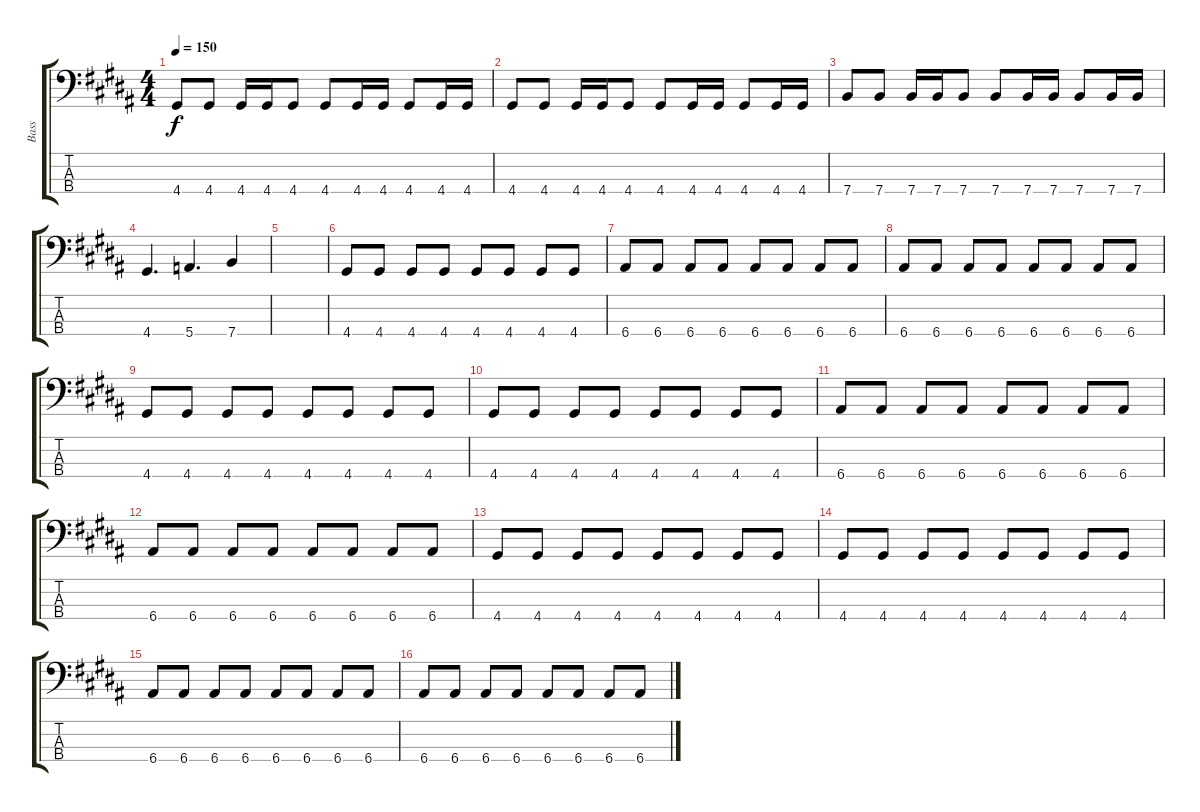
\track ("Bass" "Bass") {instrument electricbassfinger}
\staff {score tabs}
\tuning (G2 D2 A1 E1) {hide}
\ts (4 4)
\tempo 150
\clef f4
\ks b
4.4.8{dy f} 4.4.8 4.4.16 4.4.16 4.4.8 4.4.8 4.4.16 4.4.16 4.4.8 4.4.16 4.4.16 |
\ks g#minor
4.4.8 4.4.8 4.4.16 4.4.16 4.4.8 4.4.8 4.4.16 4.4.16 4.4.8 4.4.16 4.4.16 |
7.4.8 7.4.8 7.4.16 7.4.16 7.4.8 7.4.8 7.4.16 7.4.16 7.4.8 7.4.16 7.4.16 |
4.4.4{d} 5.4.4{d} 7.4.4 |
\ks b
|
\ks g#minor
4.4.8 4.4.8 4.4.8 4.4.8 4.4.8 4.4.8 4.4.8 4.4.8 |
6.4.8 6.4.8 6.4.8 6.4.8 6.4.8 6.4.8 6.4.8 6.4.8 |
6.4.8 6.4.8 6.4.8 6.4.8 6.4.8 6.4.8 6.4.8 6.4.8 |
\ks b
4.4.8 4.4.8 4.4.8 4.4.8 4.4.8 4.4.8 4.4.8 4.4.8 |
\ks g#minor
4.4.8 4.4.8 4.4.8 4.4.8 4.4.8 4.4.8 4.4.8 4.4.8 |
6.4.8 6.4.8 6.4.8 6.4.8 6.4.8 6.4.8 6.4.8 6.4.8 |
6.4.8 6.4.8 6.4.8 6.4.8 6.4.8 6.4.8 6.4.8 6.4.8 |
\ks b
4.4.8 4.4.8 4.4.8 4.4.8 4.4.8 4.4.8 4.4.8 4.4.8 |
\ks g#minor
4.4.8 4.4.8 4.4.8 4.4.8 4.4.8 4.4.8 4.4.8 4.4.8 |
6.4.8 6.4.8 6.4.8 6.4.8 6.4.8 6.4.8 6.4.8 6.4.8 |
6.4.8 6.4.8 6.4.8 6.4.8 6.4.8 6.4.8 6.4.8 6.4.8
